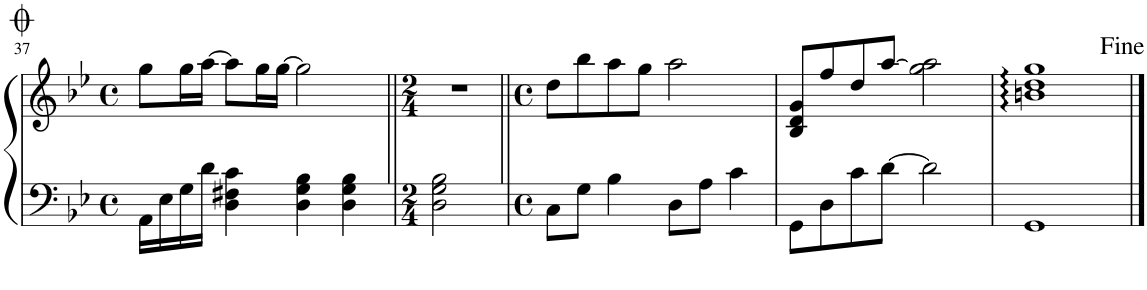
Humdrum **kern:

**kern	**kern
*part1	*part1
*staff2	*staff1
*I"Piano	*
*I'Pno.	*
!!LO:PB:g=z
*clefF4	*clefG2
*k[b-e-]	*k[b-e-]
*M4/4	*M4/4
*met(c)	*met(c)
=37	=37
16AA\LL	8gg\L
16E-\	.
16G\	16gg\L
16d\JJ	[16aa\JJ
4D\ 4F#X\ 4c\	8aa\L]
.	16gg\L
.	[16gg\JJ
4D\ 4G\ 4B-\	2gg\]
4D\ 4G\ 4B-\	.
=38||	=38||
*M2/4	*M2/4
2D\ 2G\ 2B-\	2r
=39||	=39||
*M4/4	*M4/4
*met(c)	*met(c)
8C\L	8dd\L
8G\J	8bb-\
4B-\	8aa\
.	8gg\J
8D\L	2aa\
8A\J	.
4c\	.
=40	=40
8GG\L	8B-/ 8d/ 8g/L
8D\	8ff/
8c\	8dd/
[8d\J	[8aa/J
2d\]	2gg\ 2aa\]
=41	=41
1GG	1bn 1dd 1gg
==	==
*-	*-
